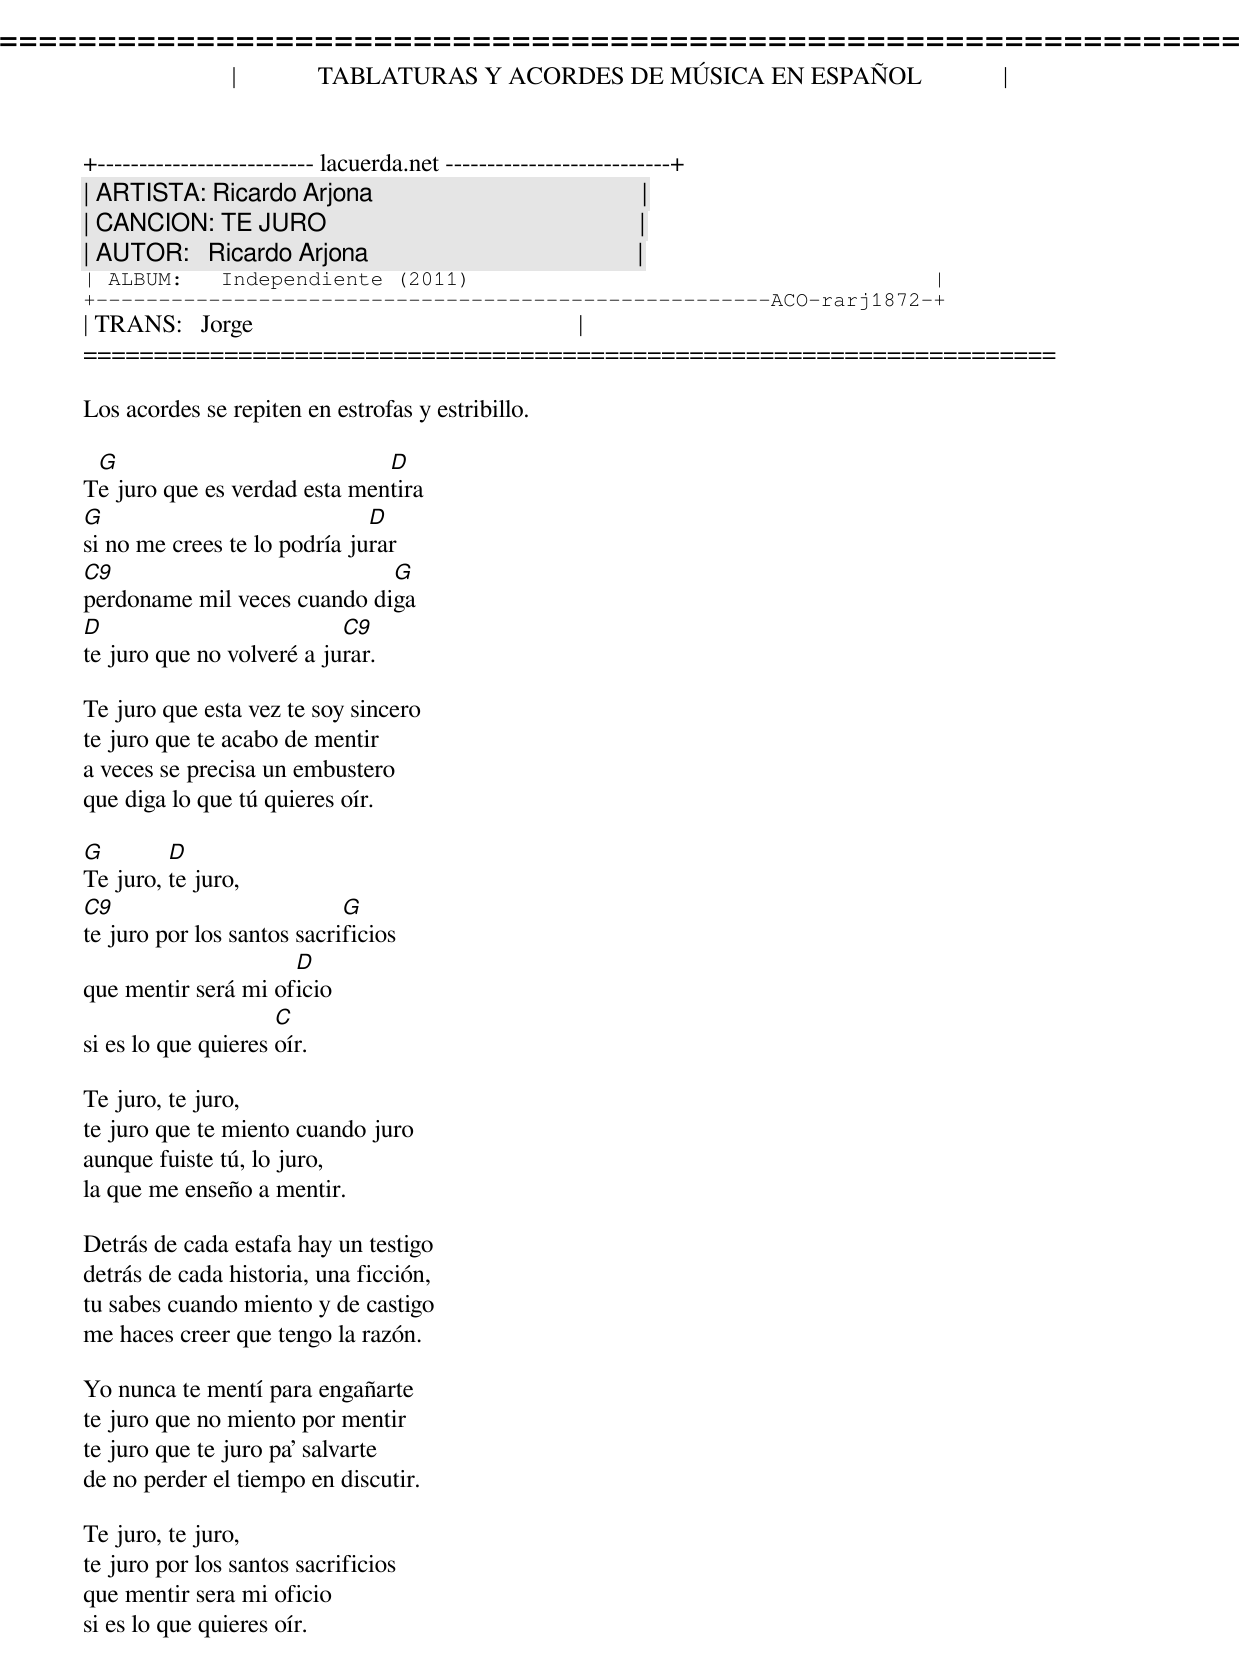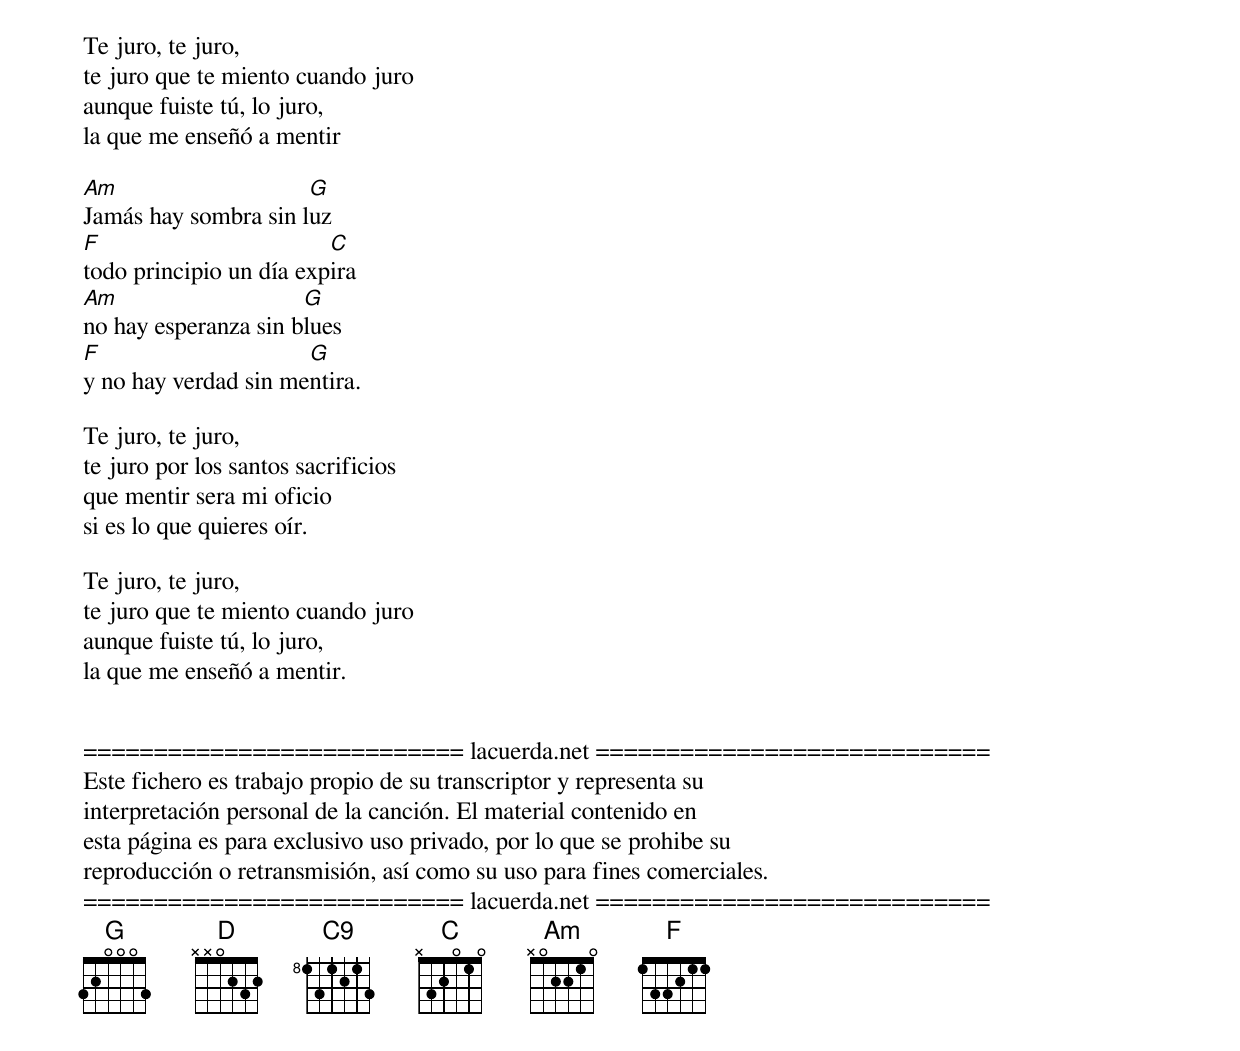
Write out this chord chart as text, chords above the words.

=====================================================================
|             TABLATURAS Y ACORDES DE MÚSICA EN ESPAÑOL             |
+-------------------------- lacuerda.net ---------------------------+
| ARTISTA: Ricardo Arjona                                           |
| CANCION: TE JURO                                                  |
| AUTOR:   Ricardo Arjona                                           |
| ALBUM:   Independiente (2011)                                     |
+------------------------------------------------------ACO-rarj1872-+
| TRANS:   Jorge                                                    |
=====================================================================

Los acordes se repiten en estrofas y estribillo.

 G                            D
Te juro que es verdad esta mentira
G                             D
si no me crees te lo podría jurar
C9                           G
perdoname mil veces cuando diga
D                          C9
te juro que no volveré a jurar.

Te juro que esta vez te soy sincero
te juro que te acabo de mentir
a veces se precisa un embustero
que diga lo que tú quieres oír.

G        D
Te juro, te juro,
C9                          G
te juro por los santos sacrificios
                     D
que mentir será mi oficio
                     C
si es lo que quieres oír.

Te juro, te juro,
te juro que te miento cuando juro
aunque fuiste tú, lo juro,
la que me enseño a mentir.

Detrás de cada estafa hay un testigo
detrás de cada historia, una ficción,
tu sabes cuando miento y de castigo
me haces creer que tengo la razón.

Yo nunca te mentí para engañarte
te juro que no miento por mentir
te juro que te juro pa' salvarte
de no perder el tiempo en discutir.

Te juro, te juro,
te juro por los santos sacrificios
que mentir sera mi oficio
si es lo que quieres oír.

Te juro, te juro,
te juro que te miento cuando juro
aunque fuiste tú, lo juro,
la que me enseñó a mentir

Am                    G
Jamás hay sombra sin luz
F                        C
todo principio un día expira
Am                    G
no hay esperanza sin blues
F                     G
y no hay verdad sin mentira.

Te juro, te juro,
te juro por los santos sacrificios
que mentir sera mi oficio
si es lo que quieres oír.

Te juro, te juro,
te juro que te miento cuando juro
aunque fuiste tú, lo juro,
la que me enseñó a mentir.


=========================== lacuerda.net ============================
Este fichero es trabajo propio de su transcriptor y representa su
interpretación personal de la canción. El material contenido en
esta página es para exclusivo uso privado, por lo que se prohibe su
reproducción o retransmisión, así como su uso para fines comerciales.
=========================== lacuerda.net ============================
